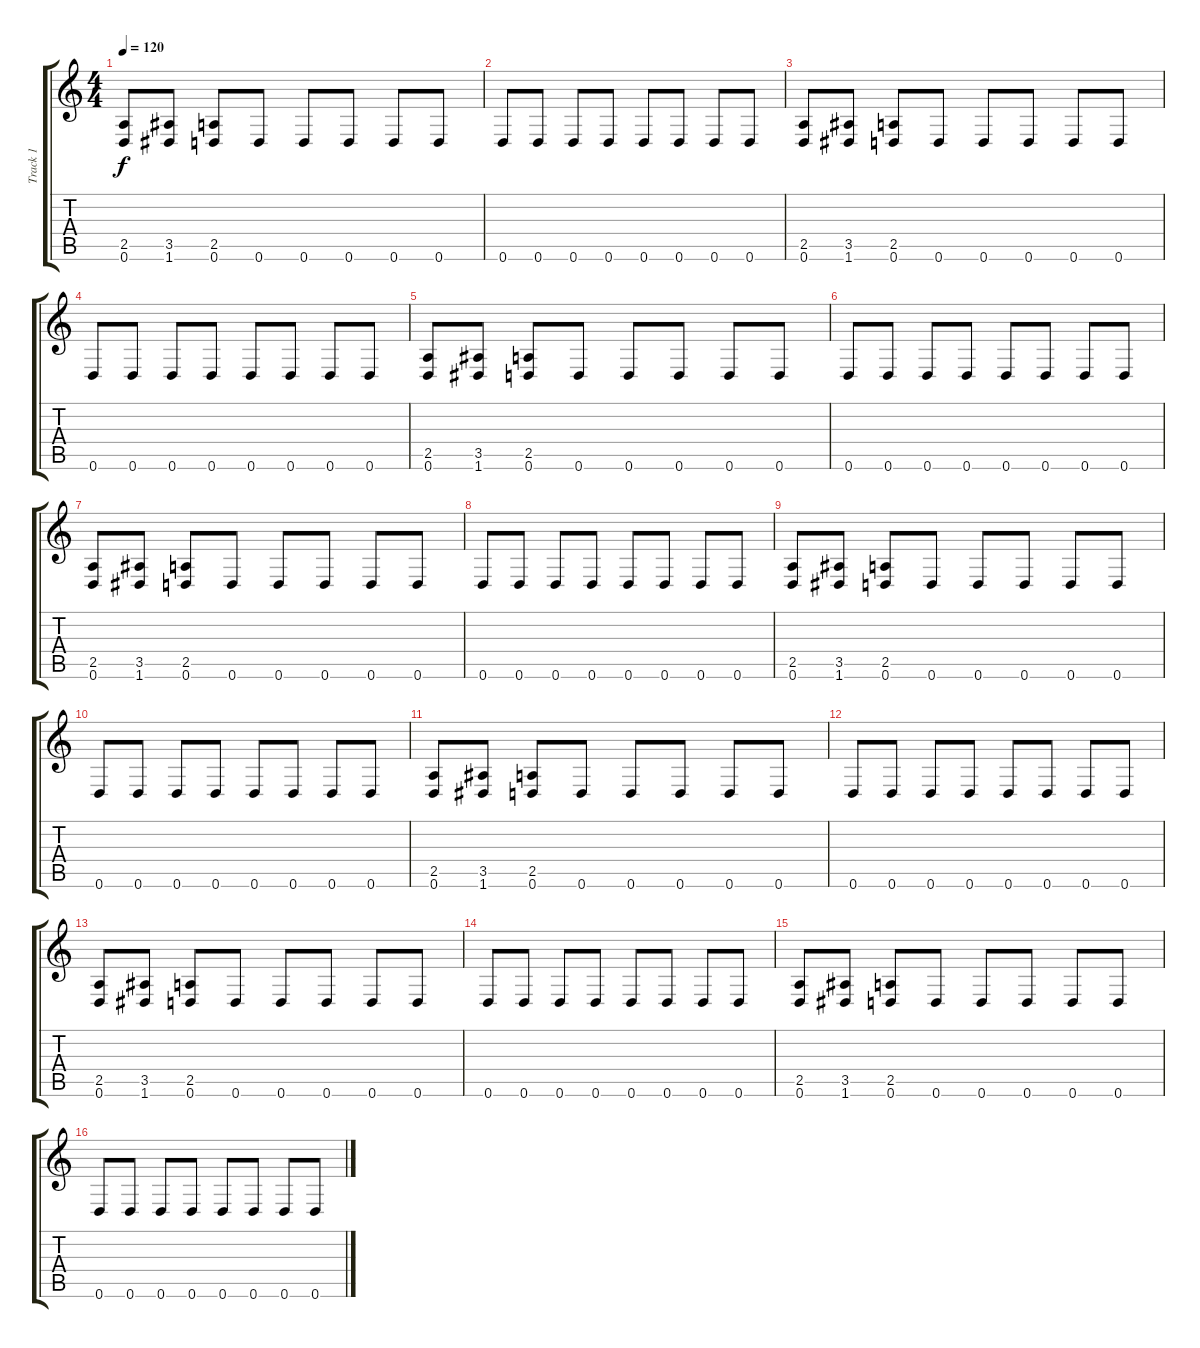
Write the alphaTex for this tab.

\track ("Track 1" "Track 1") {instrument distortionguitar}
\staff {score tabs}
\tuning (D4 A3 F3 C3 G2 D2) {hide}
\ts (4 4)
\tempo 120
\clef g2
\ks c
(2.5 0.6).8{dy f} (3.5 1.6).8 (2.5 0.6).8 0.6.8 0.6.8 0.6.8 0.6.8 0.6.8 |
0.6.8 0.6.8 0.6.8 0.6.8 0.6.8 0.6.8 0.6.8 0.6.8 |
(2.5 0.6).8 (3.5 1.6).8 (2.5 0.6).8 0.6.8 0.6.8 0.6.8 0.6.8 0.6.8 |
0.6.8 0.6.8 0.6.8 0.6.8 0.6.8 0.6.8 0.6.8 0.6.8 |
(2.5 0.6).8 (3.5 1.6).8 (2.5 0.6).8 0.6.8 0.6.8 0.6.8 0.6.8 0.6.8 |
0.6.8 0.6.8 0.6.8 0.6.8 0.6.8 0.6.8 0.6.8 0.6.8 |
(2.5 0.6).8 (3.5 1.6).8 (2.5 0.6).8 0.6.8 0.6.8 0.6.8 0.6.8 0.6.8 |
0.6.8 0.6.8 0.6.8 0.6.8 0.6.8 0.6.8 0.6.8 0.6.8 |
(2.5 0.6).8 (3.5 1.6).8 (2.5 0.6).8 0.6.8 0.6.8 0.6.8 0.6.8 0.6.8 |
0.6.8 0.6.8 0.6.8 0.6.8 0.6.8 0.6.8 0.6.8 0.6.8 |
(2.5 0.6).8 (3.5 1.6).8 (2.5 0.6).8 0.6.8 0.6.8 0.6.8 0.6.8 0.6.8 |
0.6.8 0.6.8 0.6.8 0.6.8 0.6.8 0.6.8 0.6.8 0.6.8 |
(2.5 0.6).8 (3.5 1.6).8 (2.5 0.6).8 0.6.8 0.6.8 0.6.8 0.6.8 0.6.8 |
0.6.8 0.6.8 0.6.8 0.6.8 0.6.8 0.6.8 0.6.8 0.6.8 |
(2.5 0.6).8 (3.5 1.6).8 (2.5 0.6).8 0.6.8 0.6.8 0.6.8 0.6.8 0.6.8 |
0.6.8 0.6.8 0.6.8 0.6.8 0.6.8 0.6.8 0.6.8 0.6.8
